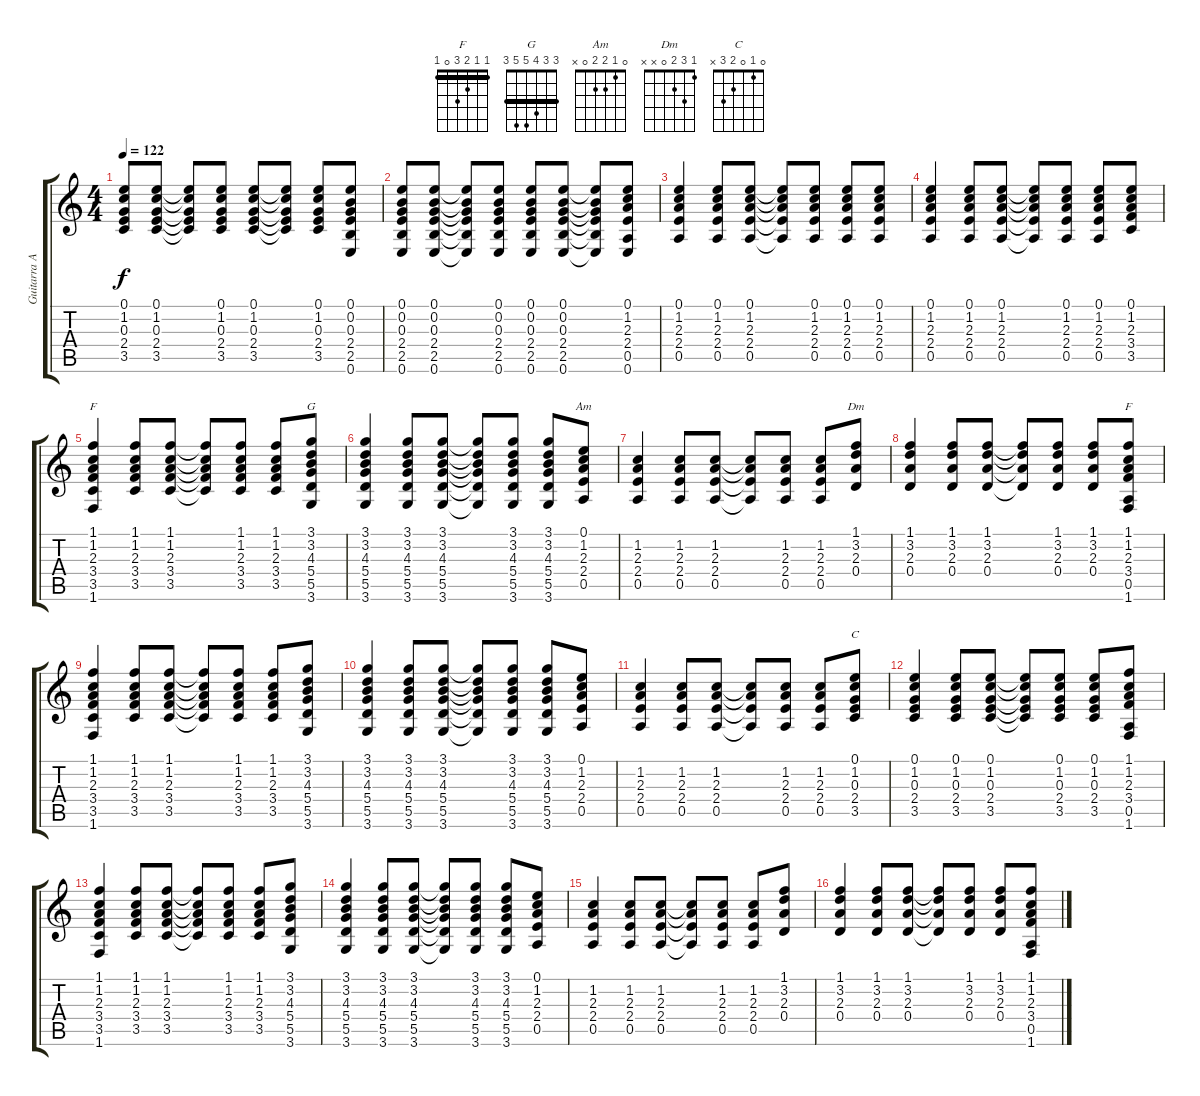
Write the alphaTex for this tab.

\track ("Guitarra Acústica" "Guitarra A") {instrument acousticguitarnylon}
\staff {score tabs}
\tuning (E4 B3 G3 D3 A2 E2) {hide}
\chord ("F" 1 1 2 3 3 1) {barre 1}
\chord ("G" 3 3 4 5 5 3) {barre 3}
\chord ("Am" 0 1 2 2 0 x)
\chord ("Dm" 1 3 2 0 x x)
\chord ("F" 1 1 2 3 0 1) {barre 1}
\chord ("C" 0 1 0 2 3 x)
\ts (4 4)
\tempo 122
\clef g2
\ks c
(0.1 1.2 0.3 2.4 3.5).8{dy f} (0.1 1.2 0.3 2.4 3.5).8 (0.1{t} 1.2{t} 0.3{t} 2.4{t} 3.5{t}).8 (0.1 1.2 0.3 2.4 3.5).8 (0.1 1.2 0.3 2.4 3.5).8 (0.1{t} 1.2{t} 0.3{t} 2.4{t} 3.5{t}).8 (0.1 1.2 0.3 2.4 3.5).8 (0.1 0.2 0.3 2.4 2.5 0.6).8 |
(0.1 0.2 0.3 2.4 2.5 0.6).8 (0.1 0.2 0.3 2.4 2.5 0.6).8 (0.1{t} 0.2{t} 0.3{t} 2.4{t} 2.5{t} 0.6{t}).8 (0.1 0.2 0.3 2.4 2.5 0.6).8 (0.1 0.2 0.3 2.4 2.5 0.6).8 (0.1 0.2 0.3 2.4 2.5 0.6).8 (0.1{t} 0.2{t} 0.3{t} 2.4{t} 2.5{t} 0.6{t}).8 (0.1 1.2 2.3 2.4 0.5 0.6).8 |
(0.1 1.2 2.3 2.4 0.5).4 (0.1 1.2 2.3 2.4 0.5).8 (0.1 1.2 2.3 2.4 0.5).8 (0.1{t} 1.2{t} 2.3{t} 2.4{t} 0.5{t}).8 (0.1 1.2 2.3 2.4 0.5).8 (0.1 1.2 2.3 2.4 0.5).8 (0.1 1.2 2.3 2.4 0.5).8 |
(0.1 1.2 2.3 2.4 0.5).4 (0.1 1.2 2.3 2.4 0.5).8 (0.1 1.2 2.3 2.4 0.5).8 (0.1{t} 1.2{t} 2.3{t} 2.4{t} 0.5{t}).8 (0.1 1.2 2.3 2.4 0.5).8 (0.1 1.2 2.3 2.4 0.5).8 (0.1 1.2 2.3 3.4 3.5).8 |
(1.1 1.2 2.3 3.4 3.5 1.6).4{ch "F"} (1.1 1.2 2.3 3.4 3.5).8 (1.1 1.2 2.3 3.4 3.5).8 (1.1{t} 1.2{t} 2.3{t} 3.4{t} 3.5{t}).8 (1.1 1.2 2.3 3.4 3.5).8 (1.1 1.2 2.3 3.4 3.5).8 (3.1 3.2 4.3 5.4 5.5 3.6).8{ch "G"} |
(3.1 3.2 4.3 5.4 5.5 3.6).4 (3.1 3.2 4.3 5.4 5.5 3.6).8 (3.1 3.2 4.3 5.4 5.5 3.6).8 (3.1{t} 3.2{t} 4.3{t} 5.4{t} 5.5{t} 3.6{t}).8 (3.1 3.2 4.3 5.4 5.5 3.6).8 (3.1 3.2 4.3 5.4 5.5 3.6).8 (0.1 1.2 2.3 2.4 0.5).8{ch "Am"} |
(1.2 2.3 2.4 0.5).4 (1.2 2.3 2.4 0.5).8 (1.2 2.3 2.4 0.5).8 (1.2{t} 2.3{t} 2.4{t} 0.5{t}).8 (1.2 2.3 2.4 0.5).8 (1.2 2.3 2.4 0.5).8 (1.1 3.2 2.3 0.4).8{ch "Dm"} |
(1.1 3.2 2.3 0.4).4 (1.1 3.2 2.3 0.4).8 (1.1 3.2 2.3 0.4).8 (1.1{t} 3.2{t} 2.3{t} 0.4{t}).8 (1.1 3.2 2.3 0.4).8 (1.1 3.2 2.3 0.4).8 (1.1 1.2 2.3 3.4 0.5 1.6).8{ch "F"} |
(1.1 1.2 2.3 3.4 3.5 1.6).4 (1.1 1.2 2.3 3.4 3.5).8 (1.1 1.2 2.3 3.4 3.5).8 (1.1{t} 1.2{t} 2.3{t} 3.4{t} 3.5{t}).8 (1.1 1.2 2.3 3.4 3.5).8 (1.1 1.2 2.3 3.4 3.5).8 (3.1 3.2 4.3 5.4 5.5 3.6).8 |
(3.1 3.2 4.3 5.4 5.5 3.6).4 (3.1 3.2 4.3 5.4 5.5 3.6).8 (3.1 3.2 4.3 5.4 5.5 3.6).8 (3.1{t} 3.2{t} 4.3{t} 5.4{t} 5.5{t} 3.6{t}).8 (3.1 3.2 4.3 5.4 5.5 3.6).8 (3.1 3.2 4.3 5.4 5.5 3.6).8 (0.1 1.2 2.3 2.4 0.5).8 |
(1.2 2.3 2.4 0.5).4 (1.2 2.3 2.4 0.5).8 (1.2 2.3 2.4 0.5).8 (1.2{t} 2.3{t} 2.4{t} 0.5{t}).8 (1.2 2.3 2.4 0.5).8 (1.2 2.3 2.4 0.5).8 (0.1 1.2 0.3 2.4 3.5).8{ch "C"} |
(0.1 1.2 0.3 2.4 3.5).4 (0.1 1.2 0.3 2.4 3.5).8 (0.1 1.2 0.3 2.4 3.5).8 (0.1{t} 1.2{t} 0.3{t} 2.4{t} 3.5{t}).8 (0.1 1.2 0.3 2.4 3.5).8 (0.1 1.2 0.3 2.4 3.5).8 (1.1 1.2 2.3 3.4 0.5 1.6).8 |
(1.1 1.2 2.3 3.4 3.5 1.6).4 (1.1 1.2 2.3 3.4 3.5).8 (1.1 1.2 2.3 3.4 3.5).8 (1.1{t} 1.2{t} 2.3{t} 3.4{t} 3.5{t}).8 (1.1 1.2 2.3 3.4 3.5).8 (1.1 1.2 2.3 3.4 3.5).8 (3.1 3.2 4.3 5.4 5.5 3.6).8 |
(3.1 3.2 4.3 5.4 5.5 3.6).4 (3.1 3.2 4.3 5.4 5.5 3.6).8 (3.1 3.2 4.3 5.4 5.5 3.6).8 (3.1{t} 3.2{t} 4.3{t} 5.4{t} 5.5{t} 3.6{t}).8 (3.1 3.2 4.3 5.4 5.5 3.6).8 (3.1 3.2 4.3 5.4 5.5 3.6).8 (0.1 1.2 2.3 2.4 0.5).8 |
(1.2 2.3 2.4 0.5).4 (1.2 2.3 2.4 0.5).8 (1.2 2.3 2.4 0.5).8 (1.2{t} 2.3{t} 2.4{t} 0.5{t}).8 (1.2 2.3 2.4 0.5).8 (1.2 2.3 2.4 0.5).8 (1.1 3.2 2.3 0.4).8 |
(1.1 3.2 2.3 0.4).4 (1.1 3.2 2.3 0.4).8 (1.1 3.2 2.3 0.4).8 (1.1{t} 3.2{t} 2.3{t} 0.4{t}).8 (1.1 3.2 2.3 0.4).8 (1.1 3.2 2.3 0.4).8 (1.1 1.2 2.3 3.4 0.5 1.6).8
